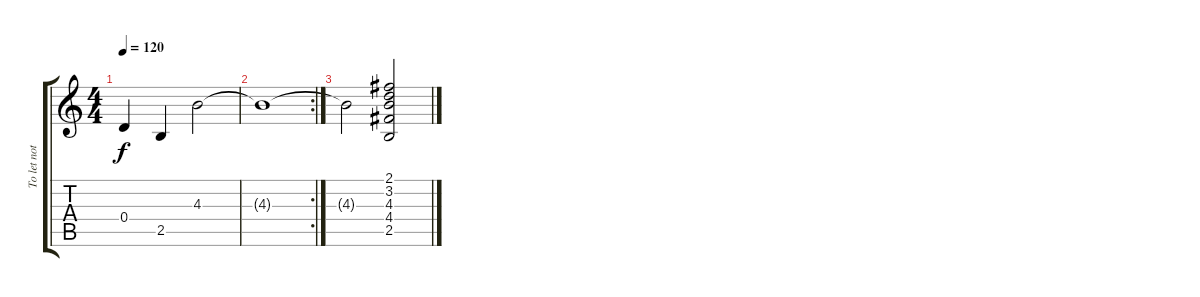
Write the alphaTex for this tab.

\track ("To let notes ring" "To let not") {instrument electricguitarjazz}
\staff {score tabs}
\tuning (E4 B3 G3 D3 A2 E2) {hide}
\ts (4 4)
\tempo 120
\clef g2
\ks c
0.4.4{dy f} 2.5.4 4.3.2 |
\rc 2
4.3{t}.1 |
4.3{t}.2 (2.1 3.2 4.3 4.4 2.5).2
